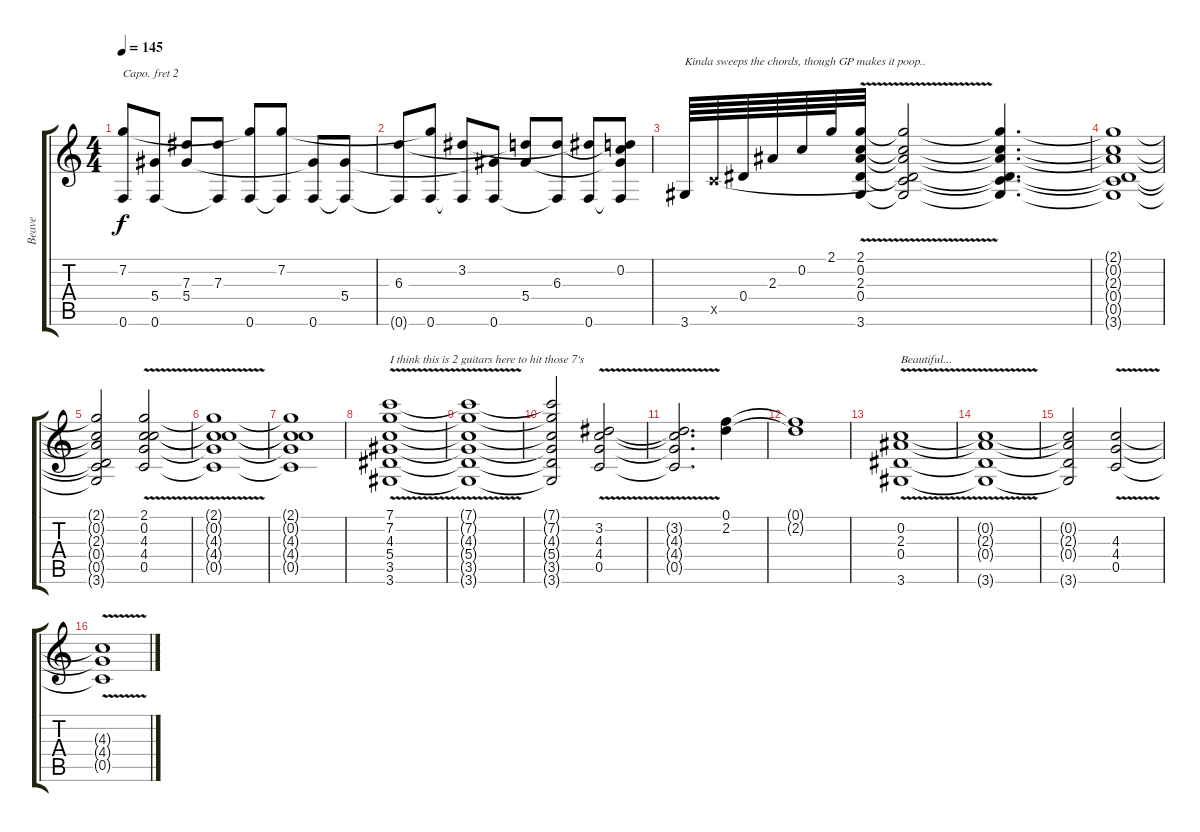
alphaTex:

\track ("Beave" "Beave") {instrument electricguitarclean}
\staff {score tabs}
\capo 2
\tuning (Eb4 Bb3 Gb3 Db3 Bb2 Eb2) {hide}
\ts (4 4)
\tempo 145
\clef g2
\ks c
(7.2 0.6{t}).8{dy f} (5.4{t} 0.6).8 (7.3{t} 5.4).8 (7.3 0.6{t}).8 (7.2{t} 0.6).8 (7.2 0.6{t}).8 (5.4{t} 0.6).8 (5.4 0.6{t}).8 |
(6.3 0.6{t}).8 (7.2{t} 0.6).8 (3.2 0.6{t}).8 (5.4{t} 0.6).8 (6.3{t} 5.4).8 (6.3 0.6{t}).8 (3.2{t} 0.6).8 (0.2 6.3{t} 5.4{t} 0.6{t}).8 |
3.6.64{txt "Kinda sweeps the chords, though GP makes it poop.." instrument overdrivenguitar} 0.5{x}.64 0.4.64 2.3.64 0.2.64 2.1.64 (2.1{v} 0.2{v} 2.3{v} 0.4{v} 3.6{v}).32 (2.1{t} 0.2{t} 2.3{t} 0.4{t} 0.5{t} 3.6{t}).2 (2.1{t} 0.2{t} 2.3{t} 0.4{t} 0.5{t} 3.6{t}).4{d} |
(2.1{t} 0.2{t} 2.3{t} 0.4{t} 0.5{t} 3.6{t}).1 |
(2.1{t} 0.2{t} 2.3{t} 0.4{t} 0.5{t} 3.6{t}).2 (2.1{v} 0.2{v} 4.3{v} 4.4{v} 0.5{v}).2 |
(2.1{t} 0.2{t} 4.3{t} 4.4{t} 0.5{t}).1 |
(2.1{t} 0.2{t} 4.3{t} 4.4{t} 0.5{t}).1 |
(7.1{v} 7.2{v} 4.3 5.4 3.5 3.6).1{txt "I think this is 2 guitars here to hit those 7's"} |
(7.1{t} 7.2{t} 4.3{t} 5.4{t} 3.5{t} 3.6{t}).1 |
(7.1{t} 7.2{t} 4.3{t} 5.4{t} 3.5{t} 3.6{t}).2 (3.2{v} 4.3{v} 4.4{v} 0.5{v}).2 |
(3.2{t} 4.3{t} 4.4{t} 0.5{t}).2{d} (0.1 2.2).4 |
(0.1{t} 2.2{t}).1 |
(0.2{v} 2.3{v} 0.4{v} 3.6{v}).1{txt "Beautiful..."} |
(0.2{t} 2.3{t} 0.4{t} 3.6{t}).1 |
(0.2{t} 2.3{t} 0.4{t} 3.6{t}).2 (4.3{v} 4.4{v} 0.5{v}).2 |
(4.3{t} 4.4{t} 0.5{t}).1
